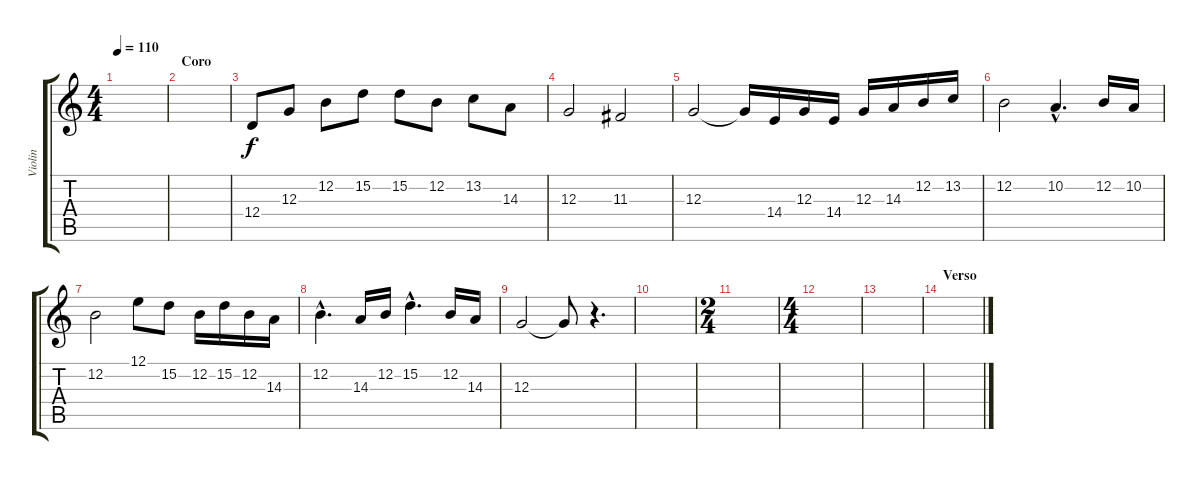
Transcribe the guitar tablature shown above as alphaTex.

\track ("Violin" "Violin") {instrument violin}
\staff {score tabs}
\tuning (E4 B3 G3 D3 A2 E2) {hide}
\ts (4 4)
\tempo 110
\clef g2
\ks c
|
\section ("" "Coro")
|
12.4.8 12.3.8 12.2.8 15.2.8 15.2.8 12.2.8 13.2.8 14.3.8 |
12.3.2 11.3.2 |
12.3.2 12.3{t}.16 14.4.16 12.3.16 14.4.16 12.3.16 14.3.16 12.2.16 13.2.16 |
12.2.2 10.2{hac}.4{d} 12.2.16 10.2.16 |
12.2.2 12.1.8 15.2.8 12.2.16 15.2.16 12.2.16 14.3.16 |
12.2{hac}.4{d} 14.3.16 12.2.16 15.2{hac}.4{d} 12.2.16 14.3.16 |
12.3.2 12.3{t}.8 r.4{d} |
\section ("" "")
|
\ts (2 4)
|
\ts (4 4)
|
|
\section ("" "Verso")
